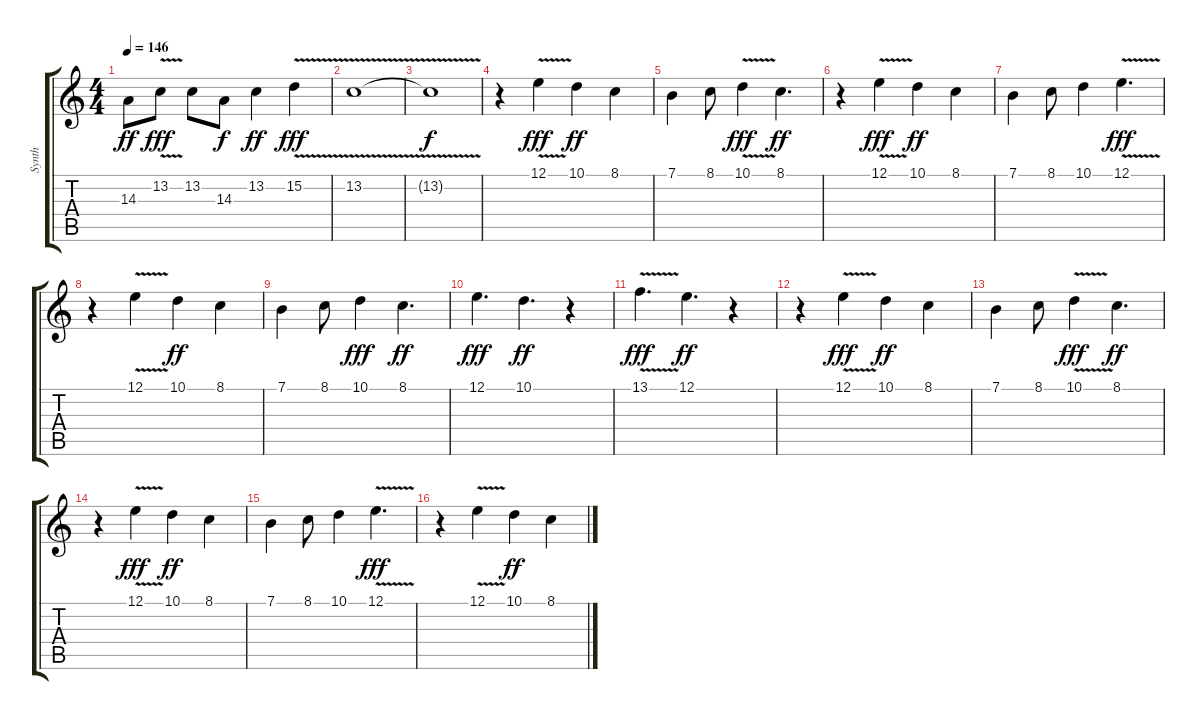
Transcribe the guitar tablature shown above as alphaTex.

\track ("Synth" "Synth") {instrument lead2sawtooth}
\staff {score tabs}
\tuning (E4 B3 G3 D3 A2 E2) {hide}
\ts (4 4)
\tempo 146
\clef g2
\ks c
14.3.8{dy ff} 13.2{v}.8{dy fff} 13.2.8 14.3.8{dy f} 13.2.4{dy ff} 15.2{v}.4{dy fff} |
13.2{v}.1 |
13.2{t}.1{dy f} |
r.4 12.1{v}.4{dy fff} 10.1.4{dy ff} 8.1.4 |
7.1.4 8.1.8 10.1{v}.4{dy fff} 8.1.4{d dy ff} |
r.4 12.1{v}.4{dy fff} 10.1.4{dy ff} 8.1.4 |
7.1.4 8.1.8 10.1.4 12.1{v}.4{d dy fff} |
r.4 12.1{v}.4 10.1.4{dy ff} 8.1.4 |
7.1.4 8.1.8 10.1.4{dy fff} 8.1.4{d dy ff} |
12.1.4{d dy fff} 10.1.4{d dy ff} r.4 |
13.1{v}.4{d dy fff} 12.1.4{d dy ff} r.4 |
r.4 12.1{v}.4{dy fff} 10.1.4{dy ff} 8.1.4 |
7.1.4 8.1.8 10.1{v}.4{dy fff} 8.1.4{d dy ff} |
r.4 12.1{v}.4{dy fff} 10.1.4{dy ff} 8.1.4 |
7.1.4 8.1.8 10.1.4 12.1{v}.4{d dy fff} |
r.4 12.1{v}.4 10.1.4{dy ff} 8.1.4
